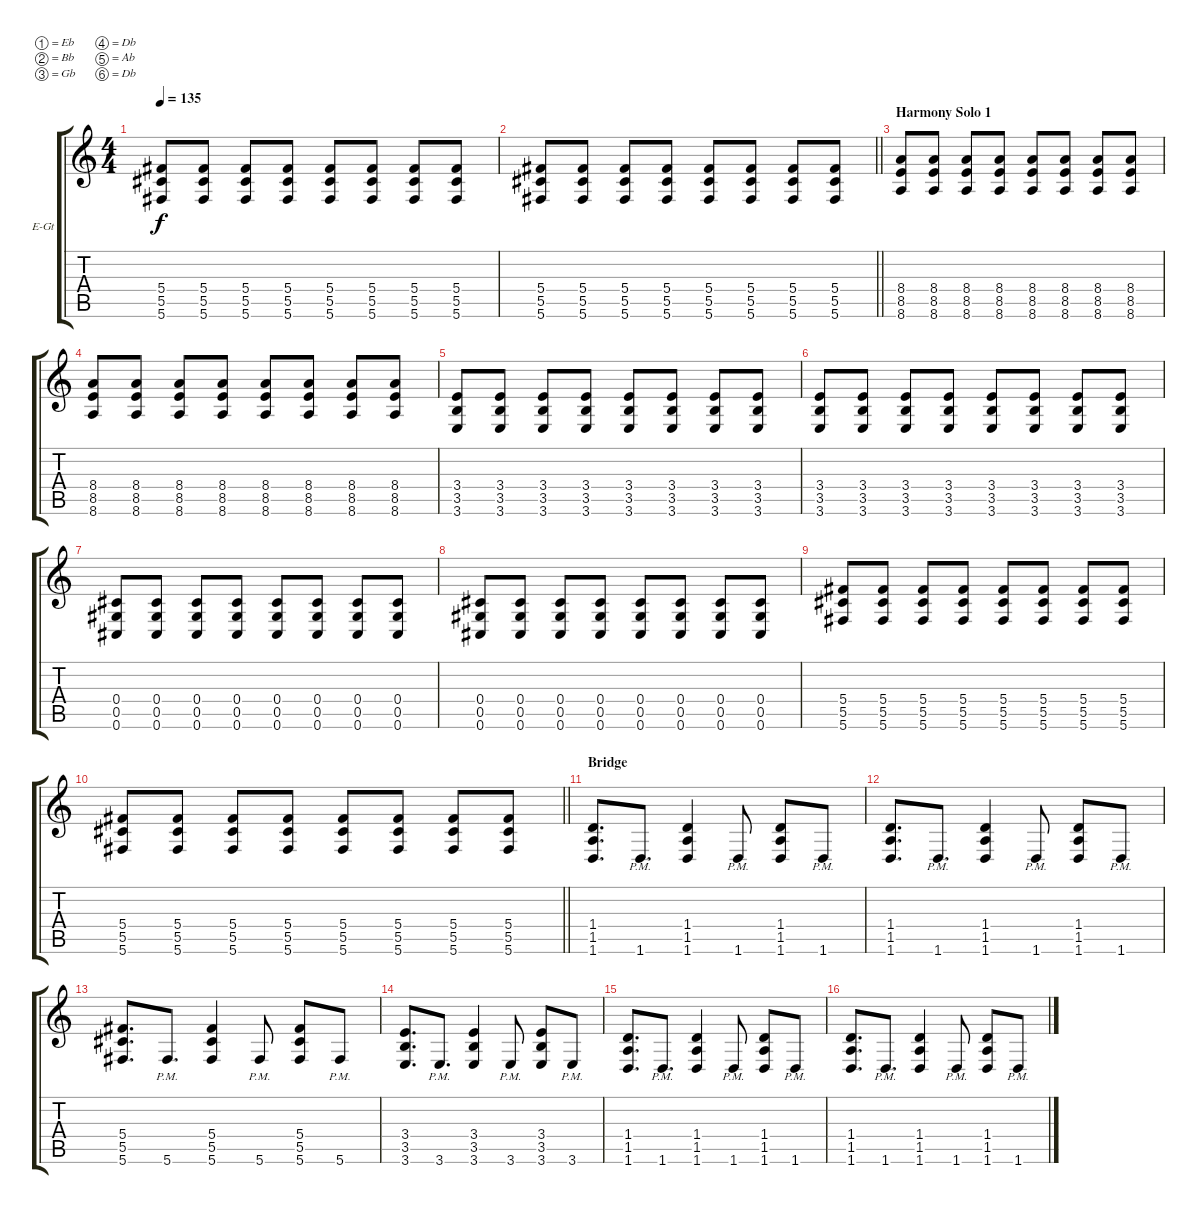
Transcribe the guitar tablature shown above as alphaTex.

\bracketExtendMode groupsimilarinstruments
\firstSystemTrackNameOrientation horizontal
\otherSystemsTrackNameOrientation horizontal
\track ("Rhythm Guitar" "E-Gt") {instrument overdrivenguitar}
\staff {score tabs}
\tuning (Eb4 Bb3 Gb3 Db3 Ab2 Db2)
\ts (4 4)
\tempo 135
\clef g2
\ks c
(5.4 5.5 5.6).8{dy f} (5.4 5.5 5.6).8 (5.4 5.5 5.6).8 (5.4 5.5 5.6).8 (5.4 5.5 5.6).8 (5.4 5.5 5.6).8 (5.4 5.5 5.6).8 (5.4 5.5 5.6).8 |
\barLineRight lightlight
(5.4 5.5 5.6).8 (5.4 5.5 5.6).8 (5.4 5.5 5.6).8 (5.4 5.5 5.6).8 (5.4 5.5 5.6).8 (5.4 5.5 5.6).8 (5.4 5.5 5.6).8 (5.4 5.5 5.6).8 |
\section ("" "Harmony Solo 1")
(8.4 8.5 8.6).8 (8.4 8.5 8.6).8 (8.4 8.5 8.6).8 (8.4 8.5 8.6).8 (8.4 8.5 8.6).8 (8.4 8.5 8.6).8 (8.4 8.5 8.6).8 (8.4 8.5 8.6).8 |
(8.4 8.5 8.6).8 (8.4 8.5 8.6).8 (8.4 8.5 8.6).8 (8.4 8.5 8.6).8 (8.4 8.5 8.6).8 (8.4 8.5 8.6).8 (8.4 8.5 8.6).8 (8.4 8.5 8.6).8 |
(3.4 3.5 3.6).8 (3.4 3.5 3.6).8 (3.4 3.5 3.6).8 (3.4 3.5 3.6).8 (3.4 3.5 3.6).8 (3.4 3.5 3.6).8 (3.4 3.5 3.6).8 (3.4 3.5 3.6).8 |
(3.4 3.5 3.6).8 (3.4 3.5 3.6).8 (3.4 3.5 3.6).8 (3.4 3.5 3.6).8 (3.4 3.5 3.6).8 (3.4 3.5 3.6).8 (3.4 3.5 3.6).8 (3.4 3.5 3.6).8 |
(0.4 0.5 0.6).8 (0.4 0.5 0.6).8 (0.4 0.5 0.6).8 (0.4 0.5 0.6).8 (0.4 0.5 0.6).8 (0.4 0.5 0.6).8 (0.4 0.5 0.6).8 (0.4 0.5 0.6).8 |
(0.4 0.5 0.6).8 (0.4 0.5 0.6).8 (0.4 0.5 0.6).8 (0.4 0.5 0.6).8 (0.4 0.5 0.6).8 (0.4 0.5 0.6).8 (0.4 0.5 0.6).8 (0.4 0.5 0.6).8 |
(5.4 5.5 5.6).8 (5.4 5.5 5.6).8 (5.4 5.5 5.6).8 (5.4 5.5 5.6).8 (5.4 5.5 5.6).8 (5.4 5.5 5.6).8 (5.4 5.5 5.6).8 (5.4 5.5 5.6).8 |
\barLineRight lightlight
(5.4 5.5 5.6).8 (5.4 5.5 5.6).8 (5.4 5.5 5.6).8 (5.4 5.5 5.6).8 (5.4 5.5 5.6).8 (5.4 5.5 5.6).8 (5.4 5.5 5.6).8 (5.4 5.5 5.6).8 |
\section ("" "Bridge")
(1.4 1.5 1.6).8{d} 1.6{pm}.8{d} (1.4 1.5 1.6).4 1.6{pm}.8 (1.4 1.5 1.6).8 1.6{pm}.8 |
(1.4 1.5 1.6).8{d} 1.6{pm}.8{d} (1.4 1.5 1.6).4 1.6{pm}.8 (1.4 1.5 1.6).8 1.6{pm}.8 |
(5.4 5.5 5.6).8{d} 5.6{pm}.8{d} (5.4 5.5 5.6).4 5.6{pm}.8 (5.4 5.5 5.6).8 5.6{pm}.8 |
(3.4 3.5 3.6).8{d} 3.6{pm}.8{d} (3.4 3.5 3.6).4 3.6{pm}.8 (3.4 3.5 3.6).8 3.6{pm}.8 |
(1.4 1.5 1.6).8{d} 1.6{pm}.8{d} (1.4 1.5 1.6).4 1.6{pm}.8 (1.4 1.5 1.6).8 1.6{pm}.8 |
(1.4 1.5 1.6).8{d} 1.6{pm}.8{d} (1.4 1.5 1.6).4 1.6{pm}.8 (1.4 1.5 1.6).8 1.6{pm}.8
